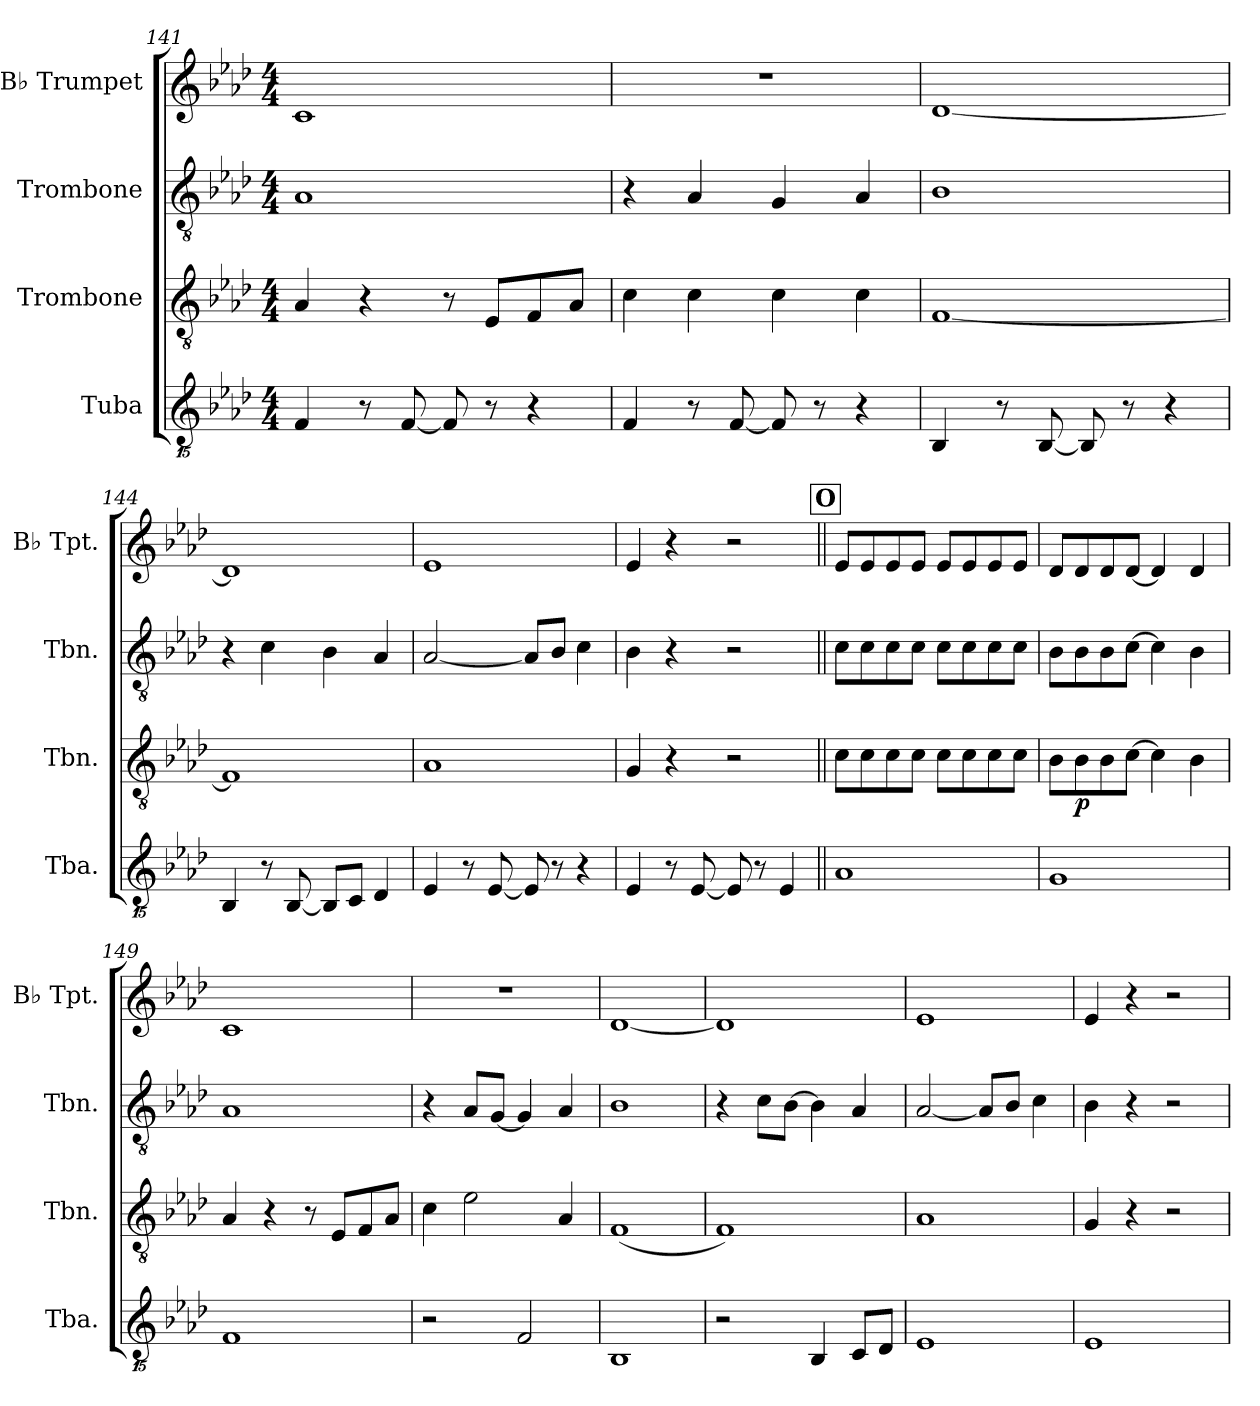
**kern	**kern	**dynam	**kern	**kern
*part4	*part3	*part3	*part2	*part1
*staff4	*staff3	*staff3	*staff2	*staff1
*I"Tuba	*I"Trombone	*	*I"Trombone	*I"B♭ Trumpet
*I'Tba.	*I'Tbn.	*	*I'Tbn.	*I'B♭ Tpt.
*clefGvv2	*clefGv2	*	*clefGv2	*clefG2
*k[b-e-a-d-]	*k[b-e-a-d-]	*	*k[b-e-a-d-]	*k[b-e-a-d-]
*M4/4	*M4/4	*	*M4/4	*M4/4
=141	=141	=141	=141	=141
4FF	4A-	.	1A-	1c
8r	4r	.	.	.
[8FF	.	.	.	.
8FF]	8r	.	.	.
8r	8E-L	.	.	.
4r	8F	.	.	.
.	8A-J	.	.	.
=142	=142	=142	=142	=142
4FF	4c	.	4r	1r
8r	4c	.	4A-	.
[8FF	.	.	.	.
8FF]	4c	.	4G	.
8r	.	.	.	.
4r	4c	.	4A-	.
=143	=143	=143	=143	=143
4BBB-	[1F	.	1B-	[1d-
8r	.	.	.	.
[8BBB-	.	.	.	.
8BBB-]	.	.	.	.
8r	.	.	.	.
4r	.	.	.	.
=144	=144	=144	=144	=144
4BBB-	1F]	.	4r	1d-]
8r	.	.	4c	.
[8BBB-	.	.	.	.
8BBB-L]	.	.	4B-	.
8CCJ	.	.	.	.
4DD-	.	.	4A-	.
=145	=145	=145	=145	=145
4EE-	1A-	.	[2A-	1e-
8r	.	.	.	.
[8EE-	.	.	.	.
8EE-]	.	.	8A-L]	.
8r	.	.	8B-J	.
4r	.	.	4c	.
=146	=146	=146	=146	=146
4EE-	4G	.	4B-	4e-
8r	4r	.	4r	4r
[8EE-	.	.	.	.
8EE-]	2r	.	2r	2r
8r	.	.	.	.
4EE-	.	.	.	.
!!LO:REH:place=s1:a:B:fs=14:t=O
=147||	=147||	=147||	=147||	=147||
1AA-	8cL	.	8cL	8e-L
.	8c	.	8c	8e-
.	8c	.	8c	8e-
.	8cJ	.	8cJ	8e-J
.	8cL	.	8cL	8e-L
.	8c	.	8c	8e-
.	8c	.	8c	8e-
.	8cJ	.	8cJ	8e-J
=148	=148	=148	=148	=148
1GG	8B-L	.	8B-L	8d-L
!	!	!LO:DY:b	!	!
.	8B-	p	8B-	8d-
.	8B-	.	8B-	8d-
.	[8cJ	.	[8cJ	[8d-J
.	4c]	.	4c]	4d-]
.	4B-	.	4B-	4d-
=149	=149	=149	=149	=149
1FF	4A-	.	1A-	1c
.	4r	.	.	.
.	8r	.	.	.
.	8E-L	.	.	.
.	8F	.	.	.
.	8A-J	.	.	.
=150	=150	=150	=150	=150
2r	4c	.	4r	1r
.	2e-	.	8A-L	.
.	.	.	[8GJ	.
2FF	.	.	4G]	.
.	4A-	.	4A-	.
=151	=151	=151	=151	=151
1BBB-	(<1F	.	1B-	[1d-
=152	=152	=152	=152	=152
2r	1F)	.	4r	1d-]
.	.	.	8cL	.
.	.	.	[8B-J	.
4BBB-	.	.	4B-]	.
8CCL	.	.	4A-	.
8DD-J	.	.	.	.
=153	=153	=153	=153	=153
1EE-	1A-	.	[2A-	1e-
.	.	.	8A-L]	.
.	.	.	8B-J	.
.	.	.	4c	.
=154	=154	=154	=154	=154
1EE-	4G	.	4B-	4e-
.	4r	.	4r	4r
.	2r	.	2r	2r
=	=	=	=	=
*-	*-	*-	*-	*-
